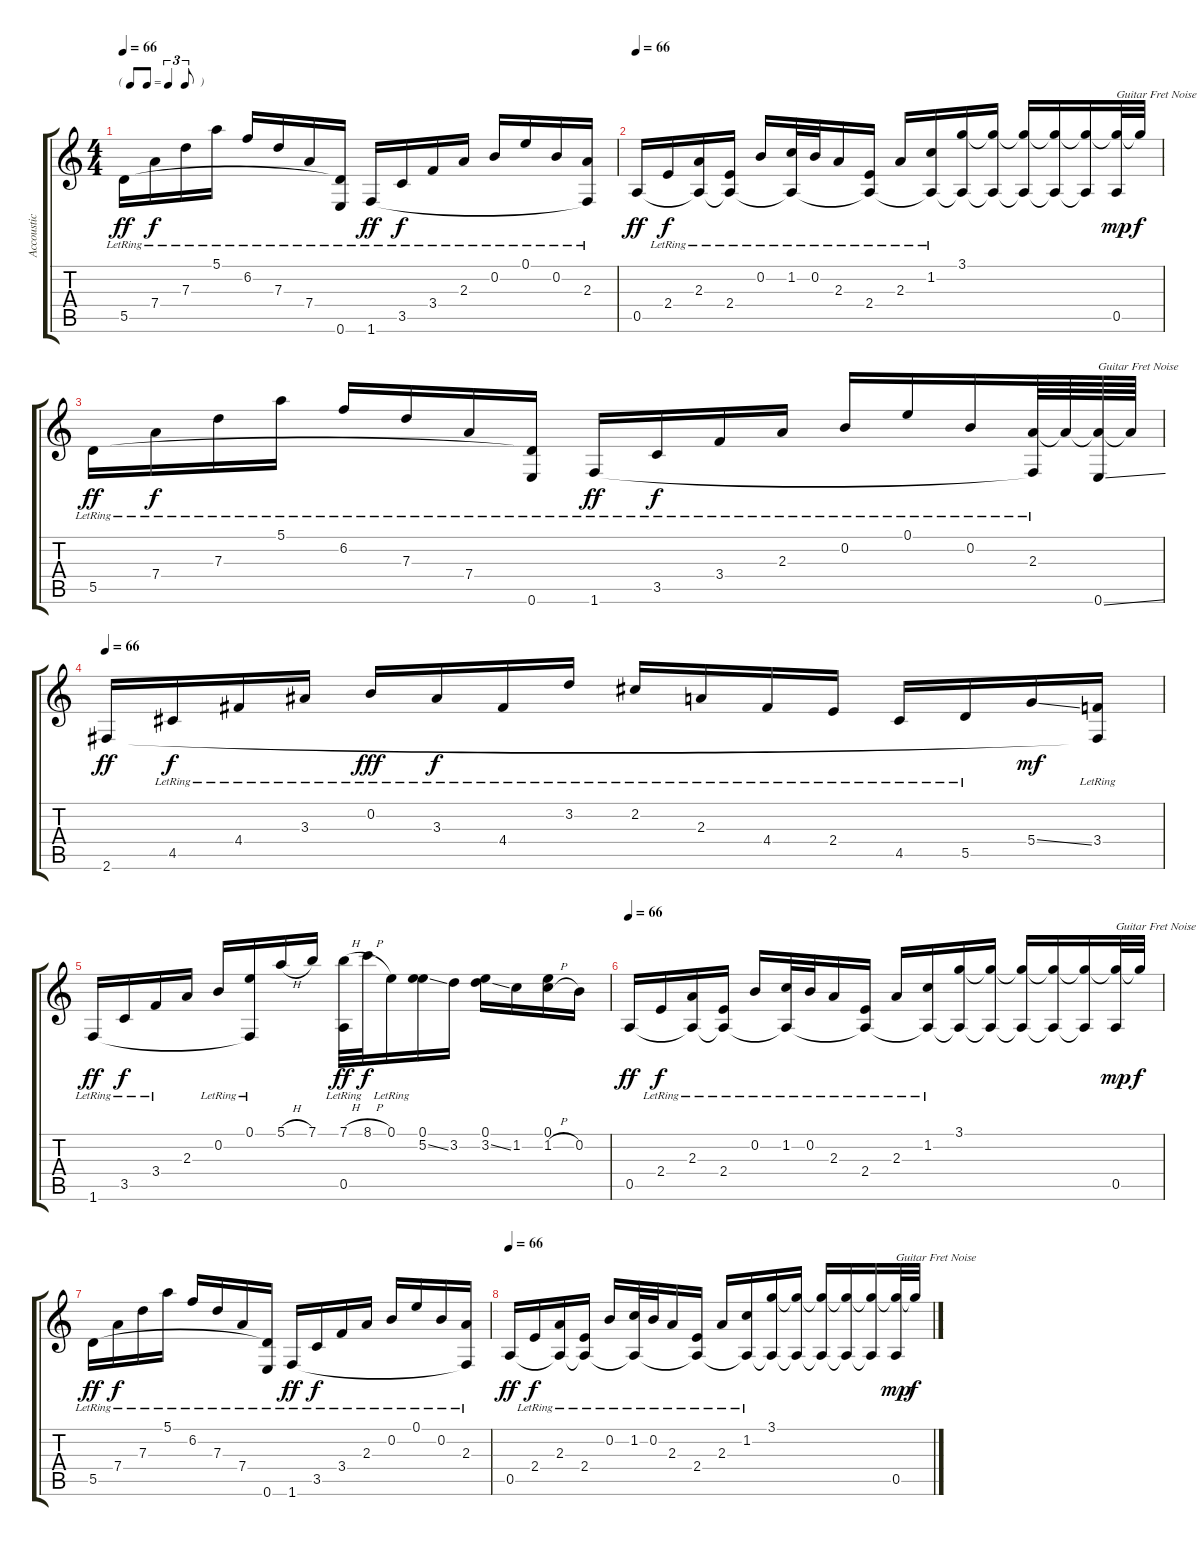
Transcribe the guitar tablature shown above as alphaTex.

\track ("Accoustic" "Accoustic") {instrument acousticguitarsteel}
\staff {score tabs}
\tuning (E4 B3 G3 D3 A2 E2) {hide}
\ts (4 4)
\tf triplet8th
\tempo 66
\clef g2
\ks c
5.5{lr}.16{dy ff instrument acousticguitarsteel} 7.4{lr}.16{dy f} 7.3{lr}.16 5.1{lr}.16 6.2{lr}.16 7.3{lr}.16 7.4{lr}.16 (5.5{t} 0.6{lr}).16 1.6{lr}.16{dy ff} 3.5{lr}.16{dy f} 3.4{lr}.16 2.3{lr}.16 0.2{lr}.16 0.1{lr}.16 0.2{lr}.16 (2.3{lr} 1.6{t}).16 |
\tempo 66
0.5.16{dy ff} 2.4{lr}.16{dy f} (2.3{lr} 0.5{t}).16 (2.4{lr} 0.5{t}).16 0.2{lr}.16 (1.2{lr} 0.5{t}).32 0.2{lr}.32 2.3{lr}.16 (2.4{lr} 0.5{t}).16 2.3{lr}.16 (1.2{lr} 0.5{t}).16 (3.1 0.5{t}).16 (3.1{t} 0.5{t}).16 (3.1{t} 0.5{t}).16 (3.1{t} 0.5{t}).16 (3.1{t} 0.5{t}).16 (3.1{t} 0.5).32{txt "Guitar Fret Noise" dy mp instrument guitarfretnoise} 3.1{t}.32{dy f} |
5.5{lr}.16{dy ff instrument acousticguitarsteel} 7.4{lr}.16{dy f} 7.3{lr}.16 5.1{lr}.16 6.2{lr}.16 7.3{lr}.16 7.4{lr}.16 (5.5{t} 0.6{lr}).16 1.6{lr}.16{dy ff} 3.5{lr}.16{dy f} 3.4{lr}.16 2.3{lr}.16 0.2{lr}.16 0.1{lr}.16 0.2{lr}.16 (2.3{lr} 1.6{t}).64 2.3{t}.64 (2.3{t} 0.6{ss}).64{txt "Guitar Fret Noise" volume 16 instrument guitarfretnoise} 2.3{t}.64 |
\tempo 66
2.6.16{dy ff volume 16 instrument acousticguitarsteel} 4.5{lr}.16{dy f} 4.4{lr}.16 3.3{lr}.16 0.2{lr}.16{dy fff} 3.3{lr}.16{dy f} 4.4{lr}.16 3.2{lr}.16 2.2{lr}.16 2.3{lr}.16 4.4{lr}.16 2.4{lr}.16 4.5{lr}.16 5.5{lr}.16 5.4{ss}.16{dy mf} (3.4{lr} 2.6{t}).16 |
1.6{lr}.16{dy ff} 3.5{lr}.16{dy f} 3.4{lr}.16 2.3.16 0.2{lr}.16 (0.1{lr} 1.6{t}).16 5.1{h}.16 7.1.16 (7.1{h} 0.5{lr}).32{dy ff} 8.1{h}.32{dy f} 0.1{lr}.16 (0.1 5.2{ss}).16 3.2.16 (0.1 3.2{ss}).16 1.2.16 (0.1 1.2{h}).16 0.2.16 |
\tempo 66
0.5.16{dy ff} 2.4{lr}.16{dy f} (2.3{lr} 0.5{t}).16 (2.4{lr} 0.5{t}).16 0.2{lr}.16 (1.2{lr} 0.5{t}).32 0.2{lr}.32 2.3{lr}.16 (2.4{lr} 0.5{t}).16 2.3{lr}.16 (1.2{lr} 0.5{t}).16 (3.1 0.5{t}).16 (3.1{t} 0.5{t}).16 (3.1{t} 0.5{t}).16 (3.1{t} 0.5{t}).16 (3.1{t} 0.5{t}).16 (3.1{t} 0.5).32{txt "Guitar Fret Noise" dy mp instrument guitarfretnoise} 3.1{t}.32{dy f} |
5.5{lr}.16{dy ff instrument acousticguitarsteel} 7.4{lr}.16{dy f} 7.3{lr}.16 5.1{lr}.16 6.2{lr}.16 7.3{lr}.16 7.4{lr}.16 (5.5{t} 0.6{lr}).16 1.6{lr}.16{dy ff} 3.5{lr}.16{dy f} 3.4{lr}.16 2.3{lr}.16 0.2{lr}.16 0.1{lr}.16 0.2{lr}.16 (2.3{lr} 1.6{t}).16 |
\tempo 66
0.5.16{dy ff} 2.4{lr}.16{dy f} (2.3{lr} 0.5{t}).16 (2.4{lr} 0.5{t}).16 0.2{lr}.16 (1.2{lr} 0.5{t}).32 0.2{lr}.32 2.3{lr}.16 (2.4{lr} 0.5{t}).16 2.3{lr}.16 (1.2{lr} 0.5{t}).16 (3.1 0.5{t}).16 (3.1{t} 0.5{t}).16 (3.1{t} 0.5{t}).16 (3.1{t} 0.5{t}).16 (3.1{t} 0.5{t}).16 (3.1{t} 0.5).32{txt "Guitar Fret Noise" dy mp instrument guitarfretnoise} 3.1{t}.32{dy f}
